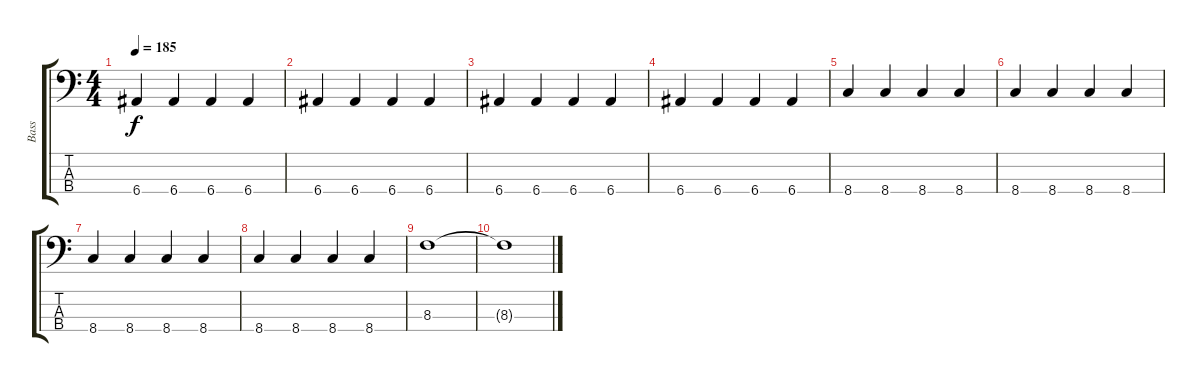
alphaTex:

\track ("Bass" "Bass") {instrument electricbassfinger}
\staff {score tabs}
\tuning (G2 D2 A1 E1) {hide}
\ts (4 4)
\tempo 185
\clef f4
\ks c
6.4.4{dy f} 6.4.4 6.4.4 6.4.4 |
6.4.4 6.4.4 6.4.4 6.4.4 |
6.4.4 6.4.4 6.4.4 6.4.4 |
6.4.4 6.4.4 6.4.4 6.4.4 |
8.4.4 8.4.4 8.4.4 8.4.4 |
8.4.4 8.4.4 8.4.4 8.4.4 |
8.4.4 8.4.4 8.4.4 8.4.4 |
8.4.4 8.4.4 8.4.4 8.4.4 |
8.3.1 |
8.3{t}.1
